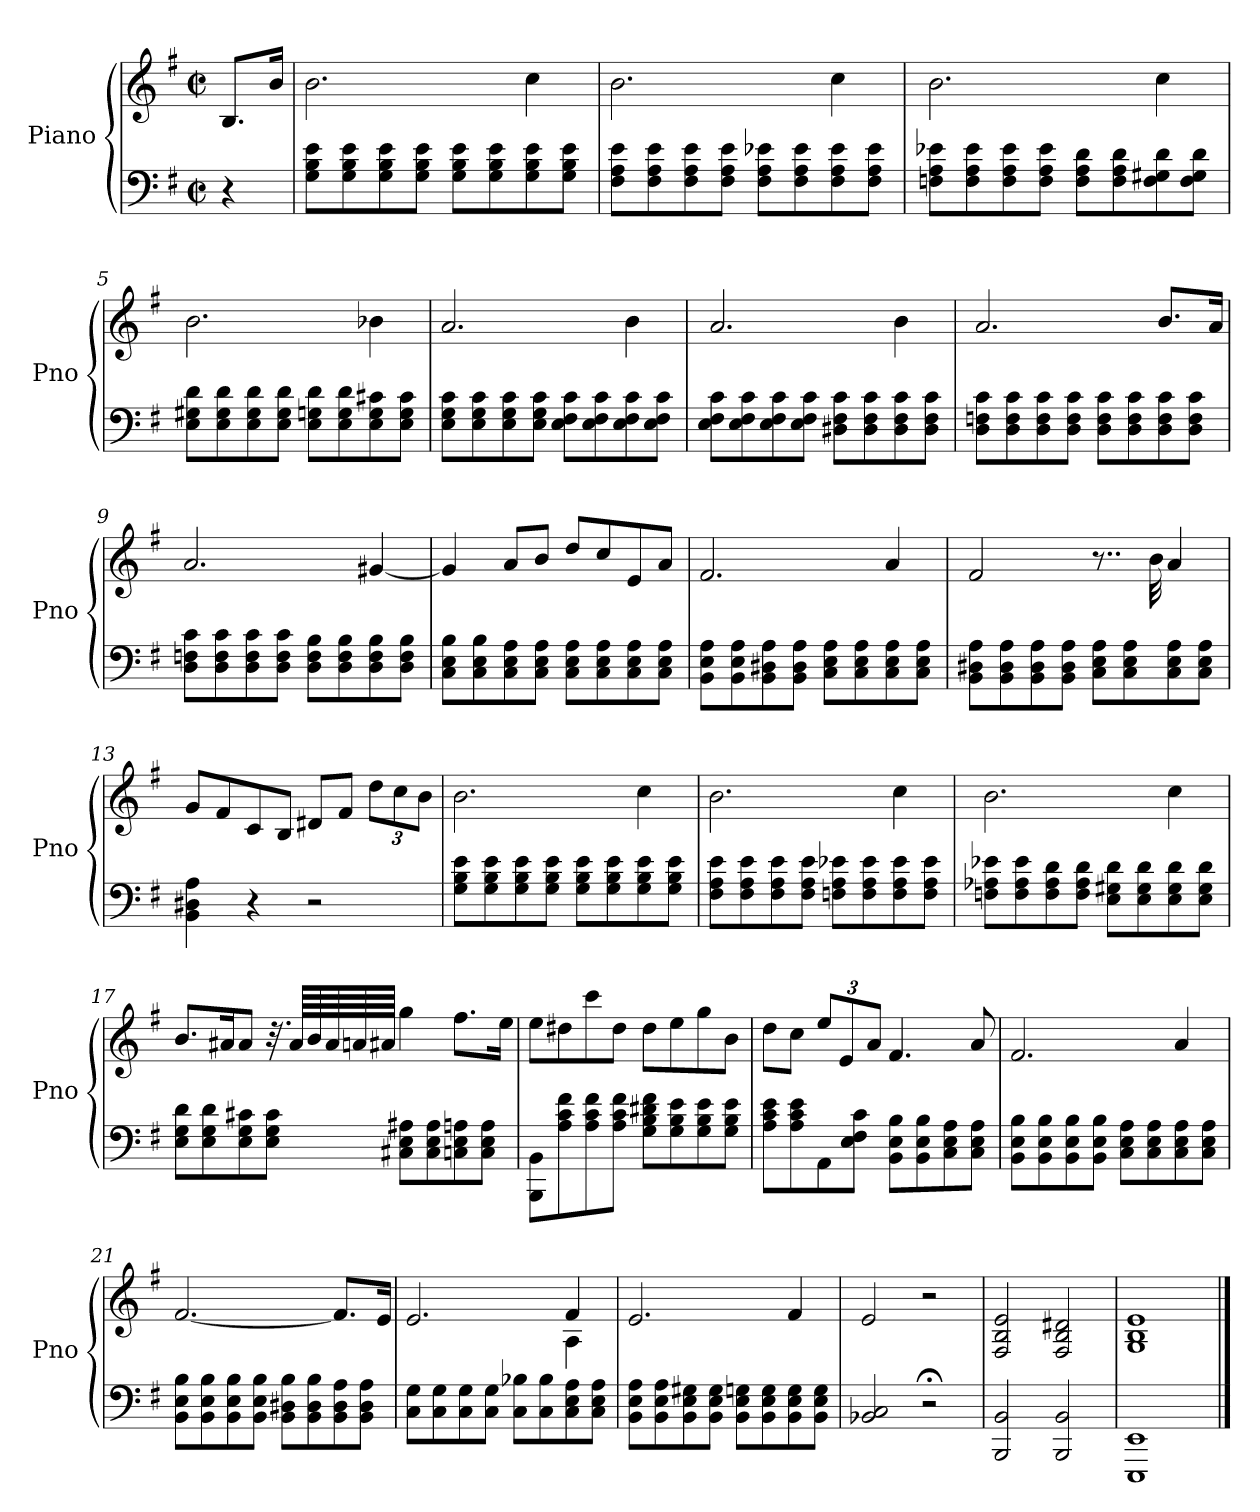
**kern	**kern
*part2	*part1
*staff2	*staff1
*I"Piano	*I"Piano
*I'Pno	*I'Pno
*clefF4	*clefG2
*k[f#]	*k[f#]
*M2/2	*M2/2
*met(c|)	*met(c|)
*MM50	*MM50
=1	=1
4r	8.B/L
.	16b/Jk
=2	=2
8G\ 8B\ 8e\L	2.b\
8G\ 8B\ 8e\	.
8G\ 8B\ 8e\	.
8G\ 8B\ 8e\J	.
8G\ 8B\ 8e\L	.
8G\ 8B\ 8e\	.
8G\ 8B\ 8e\	4cc\
8G\ 8B\ 8e\J	.
=3	=3
8F#\ 8A\ 8e\L	2.b\
8F#\ 8A\ 8e\	.
8F#\ 8A\ 8e\	.
8F#\ 8A\ 8e\J	.
8F#\ 8A\ 8e-X\L	.
8F#\ 8A\ 8e-\	.
8F#\ 8A\ 8e-\	4cc\
8F#\ 8A\ 8e-\J	.
!!LO:LB:g=z
=4	=4
8Fn\ 8A\ 8e-X\L	2.b\
8F\ 8A\ 8e-\	.
8F\ 8A\ 8e-\	.
8F\ 8A\ 8e-\J	.
8F\ 8A\ 8d\L	.
8F\ 8A\ 8d\	.
8F\ 8G#X\ 8d\	4cc\
8F\ 8G#\ 8d\J	.
=5	=5
8E\ 8G#X\ 8d\L	2.b\
8E\ 8G#\ 8d\	.
8E\ 8G#\ 8d\	.
8E\ 8G#\ 8d\J	.
8E\ 8Gn\ 8d\L	.
8E\ 8G\ 8d\	.
8E\ 8G\ 8c#X\	4b-X\
8E\ 8G\ 8c#\J	.
!!LO:LB:g=z
=6	=6
8E\ 8G\ 8c\L	2.a/
8E\ 8G\ 8c\	.
8E\ 8G\ 8c\	.
8E\ 8G\ 8c\J	.
8E\ 8F#\ 8c\L	.
8E\ 8F#\ 8c\	.
8E\ 8F#\ 8c\	4b\
8E\ 8F#\ 8c\J	.
=7	=7
8E\ 8F#\ 8c\L	2.a/
8E\ 8F#\ 8c\	.
8E\ 8F#\ 8c\	.
8E\ 8F#\ 8c\J	.
8D#X\ 8F#\ 8c\L	.
8D#\ 8F#\ 8c\	.
8D#\ 8F#\ 8c\	4b\
8D#\ 8F#\ 8c\J	.
!!LO:LB:g=z
=8	=8
8D\ 8Fn\ 8c\L	2.a/
8D\ 8F\ 8c\	.
8D\ 8F\ 8c\	.
8D\ 8F\ 8c\J	.
8D\ 8F\ 8c\L	.
8D\ 8F\ 8c\	.
8D\ 8F\ 8c\	8.b/L
8D\ 8F\ 8c\J	.
.	16a/Jk
=9	=9
8D\ 8Fn\ 8c\L	2.a/
8D\ 8F\ 8c\	.
8D\ 8F\ 8c\	.
8D\ 8F\ 8c\J	.
8D\ 8F\ 8B\L	.
8D\ 8F\ 8B\	.
8D\ 8F\ 8B\	[4g#X/
8D\ 8F\ 8B\J	.
=10	=10
8C\ 8E\ 8B\L	4g#/]
8C\ 8E\ 8B\	.
8C\ 8E\ 8A\	8a/L
8C\ 8E\ 8A\J	8b/J
8C\ 8E\ 8A\L	8dd/L
8C\ 8E\ 8A\	8cc/
8C\ 8E\ 8A\	8e/
8C\ 8E\ 8A\J	8a/J
!!LO:LB:g=z
=11	=11
8BB\ 8E\ 8A\L	2.f#/
8BB\ 8E\ 8A\	.
8BB\ 8D#X\ 8A\	.
8BB\ 8D#\ 8A\J	.
8C\ 8E\ 8A\L	.
8C\ 8E\ 8A\	.
8C\ 8E\ 8A\	4a/
8C\ 8E\ 8A\J	.
=12	=12
8BB\ 8D#X\ 8A\L	2f#/
8BB\ 8D#\ 8A\	.
8BB\ 8D#\ 8A\	.
8BB\ 8D#\ 8A\J	.
8C\ 8E\ 8A\L	8..r
8C\ 8E\ 8A\	.
.	32b\
8C\ 8E\ 8A\	4a/
8C\ 8E\ 8A\J	.
=13	=13
4BB\ 4D#X\ 4A\	8g/L
.	8f#/
4r	8c/
.	8B/J
2r	8d#X/L
.	8f#/J
*	*Xbrackettup
.	12dd\L
.	12cc\
.	12b\J
!!LO:PB:g=z
=14	=14
8G\ 8B\ 8e\L	2.b\
8G\ 8B\ 8e\	.
8G\ 8B\ 8e\	.
8G\ 8B\ 8e\J	.
8G\ 8B\ 8e\L	.
8G\ 8B\ 8e\	.
8G\ 8B\ 8e\	4cc\
8G\ 8B\ 8e\J	.
=15	=15
8F#\ 8A\ 8e\L	2.b\
8F#\ 8A\ 8e\	.
8F#\ 8A\ 8e\	.
8F#\ 8A\ 8e\J	.
8Fn\ 8A\ 8e-X\L	.
8F\ 8A\ 8e-\	.
8F\ 8A\ 8e-\	4cc\
8F\ 8A\ 8e-\J	.
!!LO:LB:g=z
=16	=16
8Fn\ 8A-X\ 8e-X\L	2.b\
8F\ 8A-\ 8e-\	.
8F\ 8A-\ 8d\	.
8F\ 8A-\ 8d\J	.
8E\ 8G#X\ 8d\L	.
8E\ 8G#\ 8d\	.
8E\ 8G#\ 8d\	4cc\
8E\ 8G#\ 8d\J	.
=17	=17
8E\ 8G\ 8d\L	8.b/L
8E\ 8G\ 8d\	.
.	16a#X/K
8E\ 8G\ 8c#X\	8a#/J
8E\ 8G\ 8c#\J	32.r
.	64a#/LLLL
.	64b/
.	64a#/
.	64an/
.	64a#X/JJJJ
8C#X\ 8E\ 8A#X\L	4gg\
8C#\ 8E\ 8A#\	.
8Cn\ 8E\ 8An\	8.ff#\L
8C\ 8E\ 8A\J	.
.	16ee\Jk
!!LO:LB:g=z
=18	=18
8BBB\ 8BB\L	8ee\L
8A\ 8c\ 8f#\	8dd#X\
8A\ 8c\ 8f#\	8ccc\
8A\ 8c\ 8f#\J	8dd#\J
8G\ 8B\ 8d#X\ 8f#\L	8dd#\L
8G\ 8B\ 8e\	8ee\
8G\ 8B\ 8e\	8gg\
8G\ 8B\ 8e\J	8b\J
=19	=19
8A\ 8c\ 8e\L	8dd\L
8A\ 8c\ 8e\	8cc\J
8AA\	12ee/L
.	12e/
8E\ 8F#\ 8c\J	.
.	12a/J
8BB\ 8E\ 8B\L	4.f#/
8BB\ 8E\ 8B\	.
8C\ 8E\ 8A\	.
8C\ 8E\ 8A\J	8a/
!!LO:LB:g=z
=20	=20
8BB\ 8E\ 8B\L	2.f#/
8BB\ 8E\ 8B\	.
8BB\ 8E\ 8B\	.
8BB\ 8E\ 8B\J	.
8C\ 8E\ 8A\L	.
8C\ 8E\ 8A\	.
8C\ 8E\ 8A\	4a/
8C\ 8E\ 8A\J	.
=21	=21
8BB\ 8E\ 8B\L	[2.f#/
8BB\ 8E\ 8B\	.
8BB\ 8E\ 8B\	.
8BB\ 8E\ 8B\J	.
8BB\ 8D#X\ 8B\L	.
8BB\ 8D#\ 8B\	.
8BB\ 8D#\ 8A\	8.f#/L]
8BB\ 8D#\ 8A\J	.
.	16e/Jk
=22	=22
*	*^
8C\ 8G\L	2.e/	2.ryy
8C\ 8G\	.	.
8C\ 8G\	.	.
8C\ 8G\J	.	.
8C\ 8B-X\L	.	.
8C\ 8B-\	.	.
8C\ 8E\ 8A\	4f#/	4A\
8C\ 8E\ 8A\J	.	.
*	*v	*v
!!LO:LB:g=z
=23	=23
8BB\ 8E\ 8A\L	2.e/
8BB\ 8E\ 8A\	.
8BB\ 8E\ 8G#X\	.
8BB\ 8E\ 8G#\J	.
8BB\ 8E\ 8Gn\L	.
8BB\ 8E\ 8G\	.
8BB\ 8E\ 8G\	4f#/
8BB\ 8E\ 8G\J	.
=24	=24
2BB-X/ 2C/	2e/
2r;<	2r
=25	=25
2BBB/ 2BB/	2F#/ 2B/ 2e/
2BBB/ 2BB/	2F#/ 2B/ 2d#X/
=26	=26
1EEE 1EE	1G 1B 1e
==	==
*-	*-
